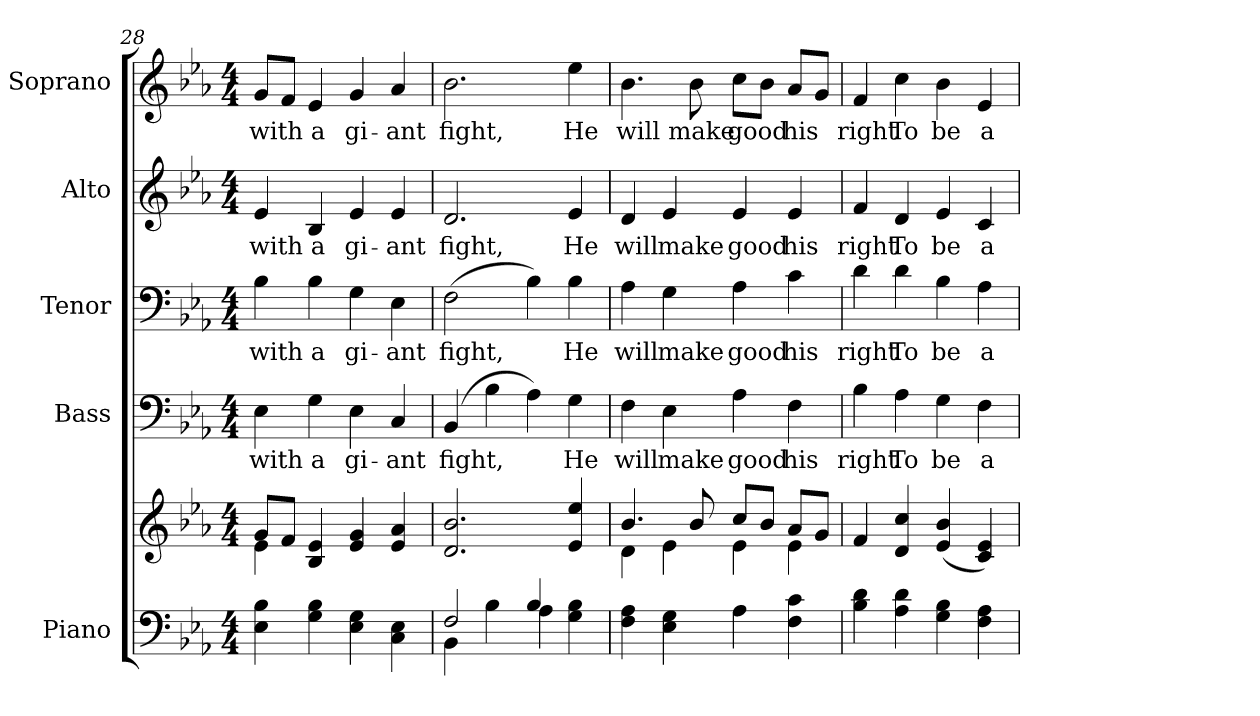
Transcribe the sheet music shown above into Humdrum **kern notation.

**kern	**kern	**kern	**text	**kern	**text	**kern	**text	**kern	**text
*part5	*part5	*part4	*part4	*part3	*part3	*part2	*part2	*part1	*part1
*staff6	*staff5	*staff4	*staff4	*staff3	*staff3	*staff2	*staff2	*staff1	*staff1
*I"Piano	*	*I"Bass	*	*I"Tenor	*	*I"Alto	*	*I"Soprano	*
*I'Pno.	*	*I'B.	*	*I'T.	*	*I'A.	*	*I'S.	*
!!LO:PB:g=z
*clefF4	*clefG2	*clefF4	*	*clefF4	*	*clefG2	*	*clefG2	*
*k[b-e-a-]	*k[b-e-a-]	*k[b-e-a-]	*	*k[b-e-a-]	*	*k[b-e-a-]	*	*k[b-e-a-]	*
*E-:	*E-:	*E-:	*	*E-:	*	*E-:	*	*E-:	*
*M4/4	*M4/4	*M4/4	*	*M4/4	*	*M4/4	*	*M4/4	*
=28	=28	=28	=28	=28	=28	=28	=28	=28	=28
*	*^	*	*	*	*	*	*	*	*
!	!	!	!	!LO:LY:b:color=#000000	!	!	!	!	!	!
!	!	!	!	!	!	!LO:LY:b:color=#000000	!	!	!	!
!	!	!	!	!	!	!	!	!LO:LY:b:color=#000000	!	!
!	!	!	!	!	!	!	!	!	!	!LO:LY:b:color=#000000
4E-i\ 4B-i	8gi/L	4e-i\	4E-i\	with	4B-i\	with	4e-i/	with	8gi/L	with
.	8fi/J	.	.	.	.	.	.	.	8fi/J	.
!	!	!	!	!LO:LY:b:color=#000000	!	!	!	!	!	!
!	!	!	!	!	!	!LO:LY:b:color=#000000	!	!	!	!
!	!	!	!	!	!	!	!	!LO:LY:b:color=#000000	!	!
!	!	!	!	!	!	!	!	!	!	!LO:LY:b:color=#000000
4Gi\ 4B-i	4B-i/ 4e-i	4ryy	4Gi\	a	4B-i\	a	4B-i/	a	4e-i/	a
!	!	!	!	!LO:LY:b:color=#000000	!	!	!	!	!	!
!	!	!	!	!	!	!LO:LY:b:color=#000000	!	!	!	!
!	!	!	!	!	!	!	!	!LO:LY:b:color=#000000	!	!
!	!	!	!	!	!	!	!	!	!	!LO:LY:b:color=#000000
4E-i\ 4Gi	4e-i/ 4gi	2ryy	4E-i\	gi-	4Gi\	gi-	4e-i/	gi-	4gi/	gi-
!	!	!	!	!LO:LY:b:color=#000000	!	!	!	!	!	!
!	!	!	!	!	!	!LO:LY:b:color=#000000	!	!	!	!
!	!	!	!	!	!	!	!	!LO:LY:b:color=#000000	!	!
!	!	!	!	!	!	!	!	!	!	!LO:LY:b:color=#000000
4Ci\ 4E-i	4e-i/ 4a-i	.	4Ci/	-ant	4E-i\	-ant	4e-i/	-ant	4a-i/	-ant
*	*v	*v	*	*	*	*	*	*	*	*
=29	=29	=29	=29	=29	=29	=29	=29	=29	=29
*^	*	*	*	*	*	*	*	*	*
!	!	!	!	!LO:LY:b:color=#000000	!	!	!	!	!	!
!	!	!	!	!	!	!LO:LY:b:color=#000000	!	!	!	!
!	!	!	!	!	!	!	!	!LO:LY:b:color=#000000	!	!
!	!	!	!	!	!	!	!	!	!	!LO:LY:b:color=#000000
2Fi/	4BB-i\	2.di/ 2.b-i	(4BB-i/	fight,	(2Fi\	fight,	2.di/	fight,	2.b-i\	fight,
.	4B-i\	.	4B-i\	.	.	.	.	.	.	.
4B-i/	4A-i\	.	4A-i\)	.	4B-i\)	.	.	.	.	.
!	!	!	!	!LO:LY:b:color=#000000	!	!	!	!	!	!
!	!	!	!	!	!	!LO:LY:b:color=#000000	!	!	!	!
!	!	!	!	!	!	!	!	!LO:LY:b:color=#000000	!	!
!	!	!	!	!	!	!	!	!	!	!LO:LY:b:color=#000000
4Gi\ 4B-i	4ryy	4e-i/ 4ee-i	4Gi\	He	4B-i\	He	4e-i/	He	4ee-i\	He
*v	*v	*	*	*	*	*	*	*	*	*
!!LO:PB:g=z
=30	=30	=30	=30	=30	=30	=30	=30	=30	=30
*	*^	*	*	*	*	*	*	*	*
*^	*	*	*	*	*	*	*	*	*	*
!	!	!	!	!	!LO:LY:b:color=#000000	!	!	!	!	!	!
*v	*v	*	*	*	*	*	*	*	*	*	*
*^	*	*	*	*	*	*	*	*	*	*
!	!	!	!	!	!	!	!LO:LY:b:color=#000000	!	!	!	!
*v	*v	*	*	*	*	*	*	*	*	*	*
*^	*	*	*	*	*	*	*	*	*	*
!	!	!	!	!	!	!	!	!	!LO:LY:b:color=#000000	!	!
*v	*v	*	*	*	*	*	*	*	*	*	*
*^	*	*	*	*	*	*	*	*	*	*
!	!	!	!	!	!	!	!	!	!	!	!LO:LY:b:color=#000000
*v	*v	*	*	*	*	*	*	*	*	*	*
4Fi\ 4A-i	4.b-i/	4di\	4Fi\	will	4A-i\	will	4di/	will	4.b-i\	will
!	!	!	!	!LO:LY:b:color=#000000	!	!	!	!	!	!
!	!	!	!	!	!	!LO:LY:b:color=#000000	!	!	!	!
!	!	!	!	!	!	!	!	!LO:LY:b:color=#000000	!	!
4E-i\ 4Gi	.	4e-i\	4E-i\	make	4Gi\	make	4e-i/	make	.	.
!	!	!	!	!	!	!	!	!	!	!LO:LY:b:color=#000000
.	8b-i/	.	.	.	.	.	.	.	8b-i\	make
!	!	!	!	!LO:LY:b:color=#000000	!	!	!	!	!	!
!	!	!	!	!	!	!LO:LY:b:color=#000000	!	!	!	!
!	!	!	!	!	!	!	!	!LO:LY:b:color=#000000	!	!
!	!	!	!	!	!	!	!	!	!	!LO:LY:b:color=#000000
4A-i\	8cci/L	4e-i\	4A-i\	good	4A-i\	good	4e-i/	good	8cci\L	good
.	8b-i/J	.	.	.	.	.	.	.	8b-i\J	.
!	!	!	!	!LO:LY:b:color=#000000	!	!	!	!	!	!
!	!	!	!	!	!	!LO:LY:b:color=#000000	!	!	!	!
!	!	!	!	!	!	!	!	!LO:LY:b:color=#000000	!	!
!	!	!	!	!	!	!	!	!	!	!LO:LY:b:color=#000000
4Fi\ 4ci	8a-i/L	4e-i\	4Fi\	his	4ci\	his	4e-i/	his	8a-i/L	his
.	8gi/J	.	.	.	.	.	.	.	8gi/J	.
*	*v	*v	*	*	*	*	*	*	*	*
=31	=31	=31	=31	=31	=31	=31	=31	=31	=31
!	!	!	!LO:LY:b:color=#000000	!	!	!	!	!	!
!	!	!	!	!	!LO:LY:b:color=#000000	!	!	!	!
!	!	!	!	!	!	!	!LO:LY:b:color=#000000	!	!
!	!	!	!	!	!	!	!	!	!LO:LY:b:color=#000000
4B-i\ 4di	4fi/	4B-i\	right	4di\	right	4fi/	right	4fi/	right
!	!	!	!LO:LY:b:color=#000000	!	!	!	!	!	!
!	!	!	!	!	!LO:LY:b:color=#000000	!	!	!	!
!	!	!	!	!	!	!	!LO:LY:b:color=#000000	!	!
!	!	!	!	!	!	!	!	!	!LO:LY:b:color=#000000
4A-i\ 4di	4di/ 4cci	4A-i\	To	4di\	To	4di/	To	4cci\	To
!	!	!	!LO:LY:b:color=#000000	!	!	!	!	!	!
!	!	!	!	!	!LO:LY:b:color=#000000	!	!	!	!
!	!	!	!	!	!	!	!LO:LY:b:color=#000000	!	!
!	!	!	!	!	!	!	!	!	!LO:LY:b:color=#000000
4Gi\ 4B-i	(4e-i/ 4b-i	4Gi\	be	4B-i\	be	4e-i/	be	4b-i\	be
!	!	!	!LO:LY:b:color=#000000	!	!	!	!	!	!
!	!	!	!	!	!LO:LY:b:color=#000000	!	!	!	!
!	!	!	!	!	!	!	!LO:LY:b:color=#000000	!	!
!	!	!	!	!	!	!	!	!	!LO:LY:b:color=#000000
4Fi\ 4A-i	4ci/ 4e-i)	4Fi\	a	4A-i\	a	4ci/	a	4e-i/	a
=	=	=	=	=	=	=	=	=	=
*-	*-	*-	*-	*-	*-	*-	*-	*-	*-
